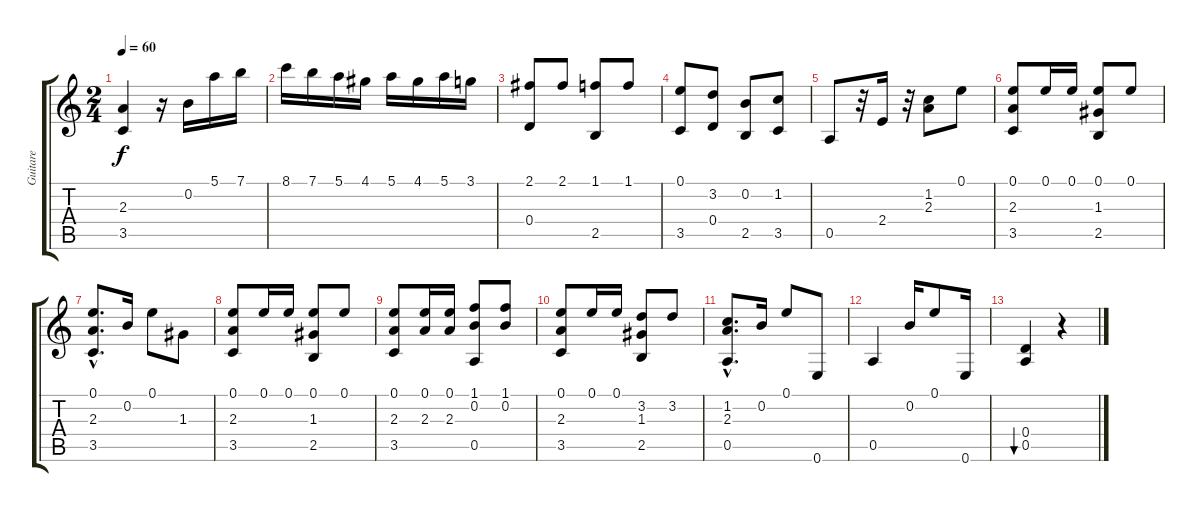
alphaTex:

\track ("Guitare" "Guitare") {instrument acousticguitarnylon}
\staff {score tabs}
\tuning (E4 B3 G3 D3 A2 E2) {hide}
\ts (2 4)
\tempo 60
\clef g2
\ks c
(2.3 3.5).4{dy f} r.16 0.2.16 5.1.16 7.1.16 |
8.1.16 7.1.16 5.1.16 4.1.16 5.1.16 4.1.16 5.1.16 3.1.16 |
(2.1 0.4).8 2.1.8 (1.1 2.5).8 1.1.8 |
(0.1 3.5).8 (3.2 0.4).8 (0.2 2.5).8 (1.2 3.5).8 |
0.5.8 r.32 2.4.16 r.32 (1.2 2.3).8 0.1.8 |
(0.1 2.3 3.5).8 0.1.16 0.1.16 (0.1 1.3 2.5).8 0.1.8 |
(0.1{hac} 2.3{hac} 3.5{hac}).8{d} 0.2.16 0.1.8 1.3.8 |
(0.1 2.3 3.5).8 0.1.16 0.1.16 (0.1 1.3 2.5).8 0.1.8 |
(0.1 2.3 3.5).8 (0.1 2.3).16 (0.1 2.3).16 (1.1 0.2 0.5).8 (1.1 0.2).8 |
(0.1 2.3 3.5).8 0.1.16 0.1.16 (3.2 1.3 2.5).8 3.2.8 |
(1.2{hac} 2.3{hac} 0.5{hac}).8{d} 0.2.16 0.1.8 0.6.8 |
0.5.4 0.2.16 0.1.8 0.6.16 |
(0.4 0.5).4{bu 120} r.4
